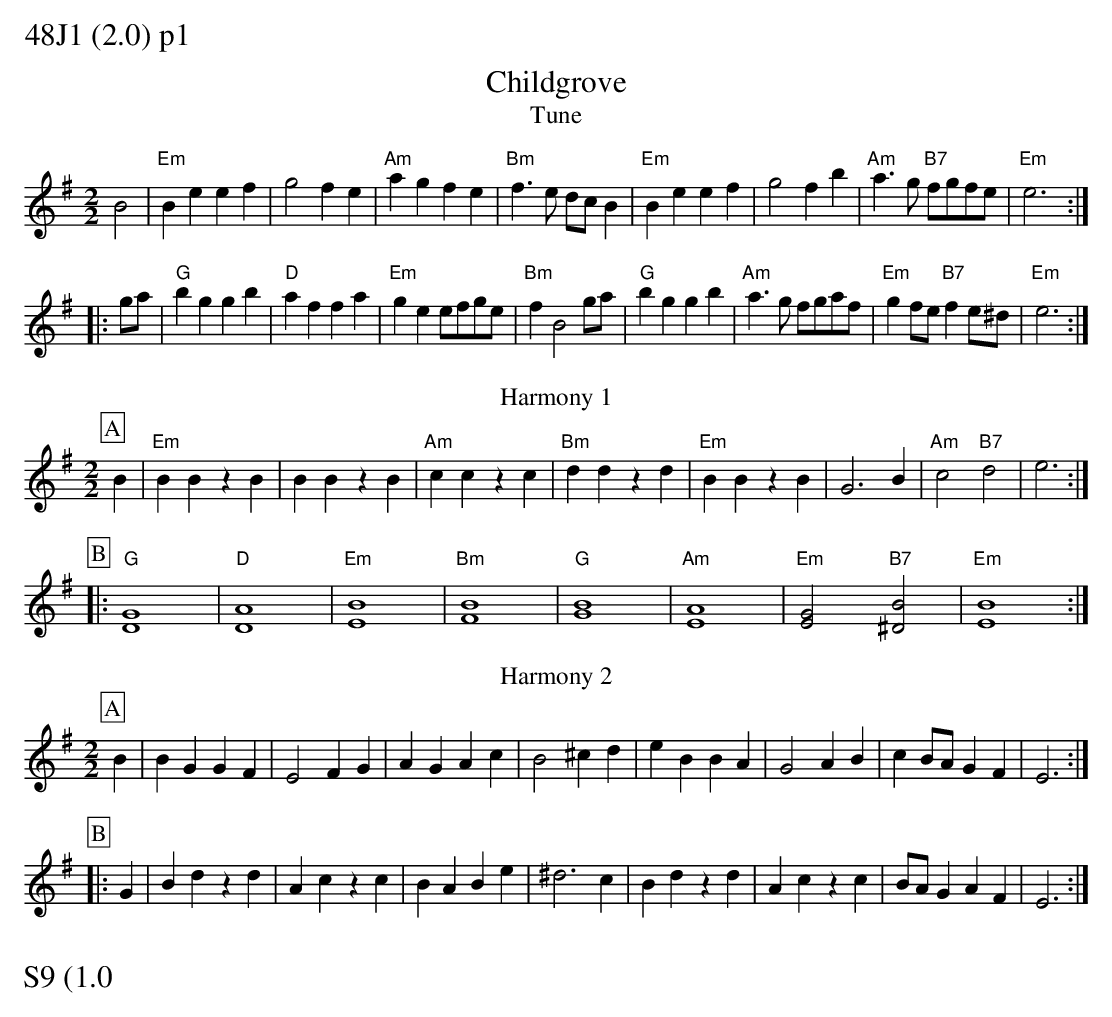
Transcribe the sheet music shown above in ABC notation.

X:1
T:Childgrove
T:Tune
M:2/2
L:1/4
K:Em
B2 | "Em"Be ef | g2 fe | "Am"ag fe | "Bm"f>e d/c/B | \
"Em"Be ef | g2 fb | "Am"a>g "B7"f/g/f/e/ | "Em" e3 :|
|:g/a/ | "G"bg gb | "D"af fa | "Em"ge e/f/g/e/ | "Bm"f B2 g/a/ | \
"G"bg gb | "Am"a>g f/g/a/f/ | "Em" gf/e/ "B7"fe/^d/ | "Em"e3 :|
T:Harmony 1
P:A
B|"Em"BBzB|BBzB|"Am"cczc|"Bm"ddzd|"Em"BBzB|G3B|"Am"c2"B7"d2|e3:|
P:B
|:"G"[D4G4]|"D"[D4A4]|"Em"[E4B4]|"Bm"[F4B4]|\
"G"[G4B4]|"Am"[E4A4]|"Em"[E2G2]"B7"[^D2B2]|"Em"[E4B4]:|
T:Harmony 2
P:A
B|BG GF|E2 FG|AG Ac|B2 ^cd|eB BA|G2 AB|cB/A/ GF|E3:|
P:B
|:G|Bd zd|Ac zc|BA Be|^d3 c|Bd zd|Ac zc|B/A/G AF|E3:|
%%newpage
%%textfont * 20
%%text S9 (1.0
)
